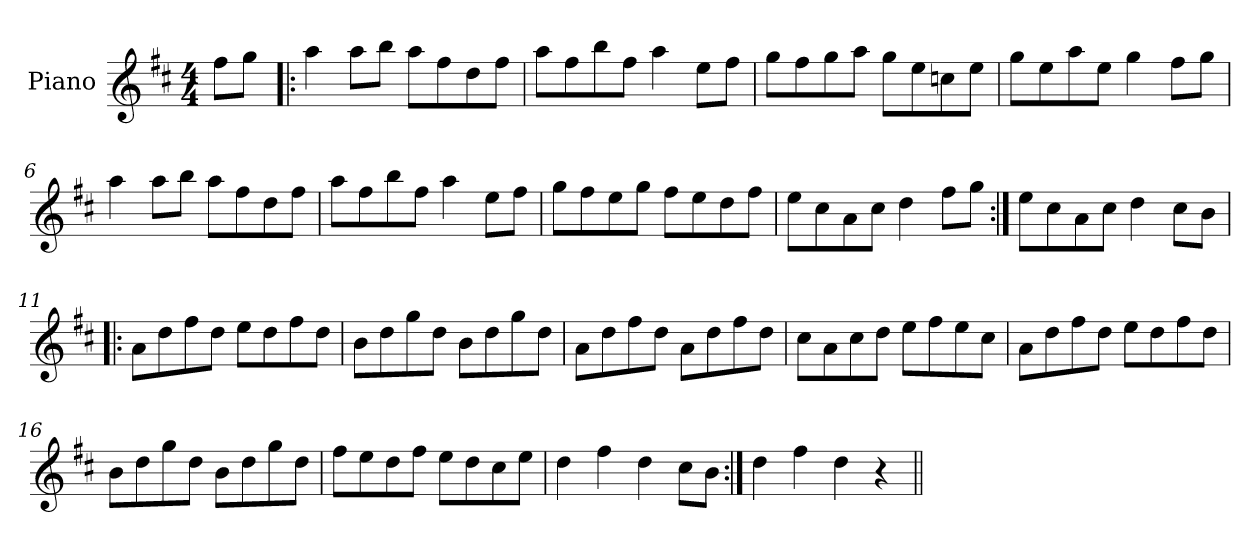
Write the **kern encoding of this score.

**kern
*part1
*staff1
*I"Piano
*I'Pno
*clefG2
*k[f#c#]
*D:
*M4/4
=1
8ff#\L
8gg\J
=2!|:
4aa\
8aa\L
8bb\J
8aa\L
8ff#\
8dd\
8ff#\J
=3
8aa\L
8ff#\
8bb\
8ff#\J
4aa\
8ee\L
8ff#\J
=4
8gg\L
8ff#\
8gg\
8aa\J
8gg\L
8ee\
8ccn\
8ee\J
=5
8gg\L
8ee\
8aa\
8ee\J
4gg\
8ff#\L
8gg\J
!!LO:LB:g=z
=6
4aa\
8aa\L
8bb\J
8aa\L
8ff#\
8dd\
8ff#\J
=7
8aa\L
8ff#\
8bb\
8ff#\J
4aa\
8ee\L
8ff#\J
=8
8gg\L
8ff#\
8ee\
8gg\J
8ff#\L
8ee\
8dd\
8ff#\J
=9
8ee\L
8cc#\
8a\
8cc#\J
4dd\
8ff#\L
8gg\J
!!LO:LB:g=z
=10:|!
8ee\L
8cc#\
8a\
8cc#\J
4dd\
8cc#\L
8b\J
=11!|:
8a\L
8dd\
8ff#\
8dd\J
8ee\L
8dd\
8ff#\
8dd\J
=12
8b\L
8dd\
8gg\
8dd\J
8b\L
8dd\
8gg\
8dd\J
=13
8a\L
8dd\
8ff#\
8dd\J
8a\L
8dd\
8ff#\
8dd\J
!!LO:LB:g=z
=14
8cc#\L
8a\
8cc#\
8dd\J
8ee\L
8ff#\
8ee\
8cc#\J
=15
8a\L
8dd\
8ff#\
8dd\J
8ee\L
8dd\
8ff#\
8dd\J
=16
8b\L
8dd\
8gg\
8dd\J
8b\L
8dd\
8gg\
8dd\J
=17
8ff#\L
8ee\
8dd\
8ff#\J
8ee\L
8dd\
8cc#\
8ee\J
!!LO:LB:g=z
=18
4dd\
4ff#\
4dd\
8cc#\L
8b\J
=19:|!
4dd\
4ff#\
4dd\
4r
=||
*-
